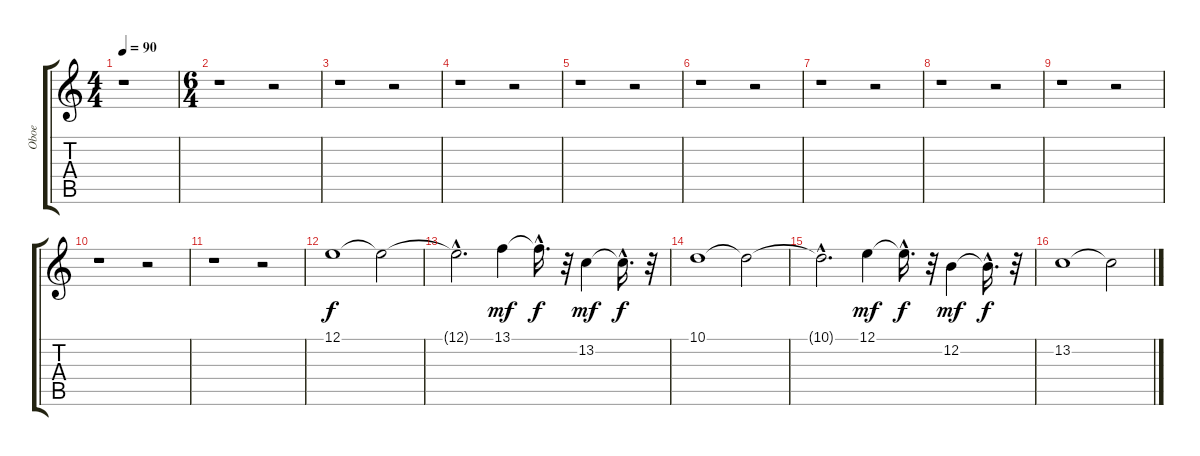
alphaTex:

\track ("Oboe" "Oboe") {instrument oboe}
\staff {score tabs}
\tuning (E4 B3 G3 D3 A2 E2) {hide}
\ts (4 4)
\tempo 90
\clef g2
\ks c
r.1{dy f instrument oboe} |
\ts (6 4)
r.1 r.2 |
r.1 r.2 |
r.1 r.2 |
r.1 r.2 |
r.1 r.2 |
r.1 r.2 |
r.1 r.2 |
r.1 r.2 |
r.1 r.2 |
r.1 r.2 |
12.1.1 12.1{t}.2 |
12.1{hac t}.2{d} 13.1.4{dy mf} 13.1{hac t}.16{d dy f} r.32 13.2.4{dy mf} 13.2{hac t}.16{d dy f} r.32 |
10.1.1 10.1{t}.2 |
10.1{hac t}.2{d} 12.1.4{dy mf} 12.1{hac t}.16{d dy f} r.32 12.2.4{dy mf} 12.2{hac t}.16{d dy f} r.32 |
13.2.1 13.2{t}.2
